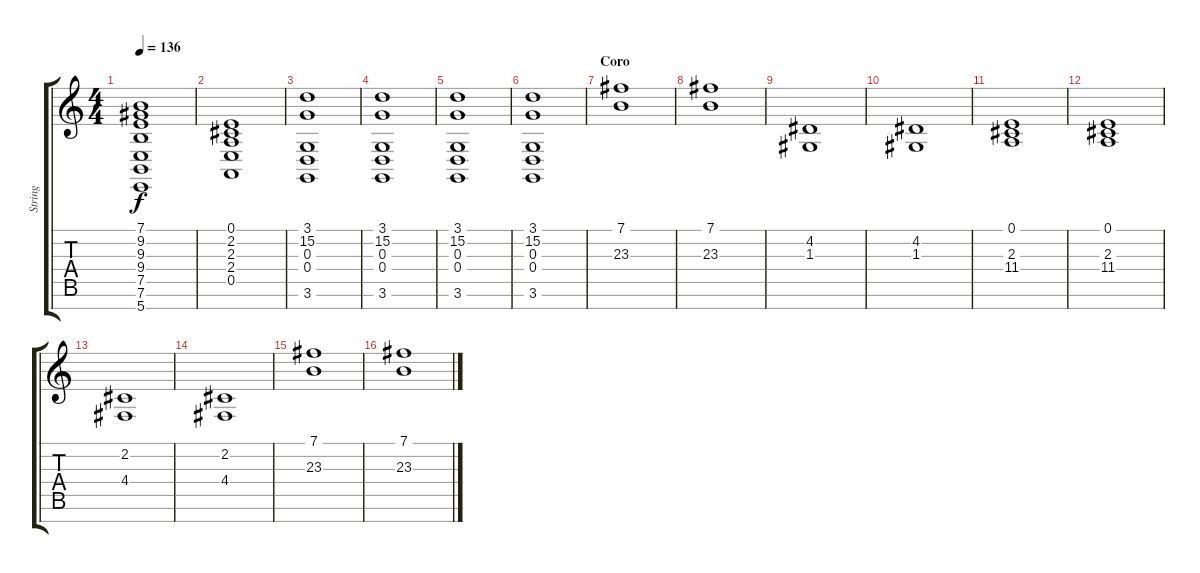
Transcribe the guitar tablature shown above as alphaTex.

\track ("String" "String") {instrument stringensemble1}
\staff {score tabs}
\tuning (E4 B3 G3 D3 A2 E2 B1) {hide}
\ts (4 4)
\tempo 136
\clef g2
\ks c
(7.1 9.2 9.3 9.4 7.5 7.6 5.7).1{dy f} |
(0.1 2.2 2.3 2.4 0.5).1 |
(3.1 15.2 0.3 0.4 3.6).1 |
(3.1 15.2 0.3 0.4 3.6).1 |
(3.1 15.2 0.3 0.4 3.6).1 |
(3.1 15.2 0.3 0.4 3.6).1 |
\section ("" "Coro")
(7.1 23.3).1 |
(7.1 23.3).1 |
(4.2 1.3).1 |
(4.2 1.3).1 |
(0.1 2.3 11.4).1 |
(0.1 2.3 11.4).1 |
(2.2 4.4).1 |
(2.2 4.4).1 |
(7.1 23.3).1 |
(7.1 23.3).1
